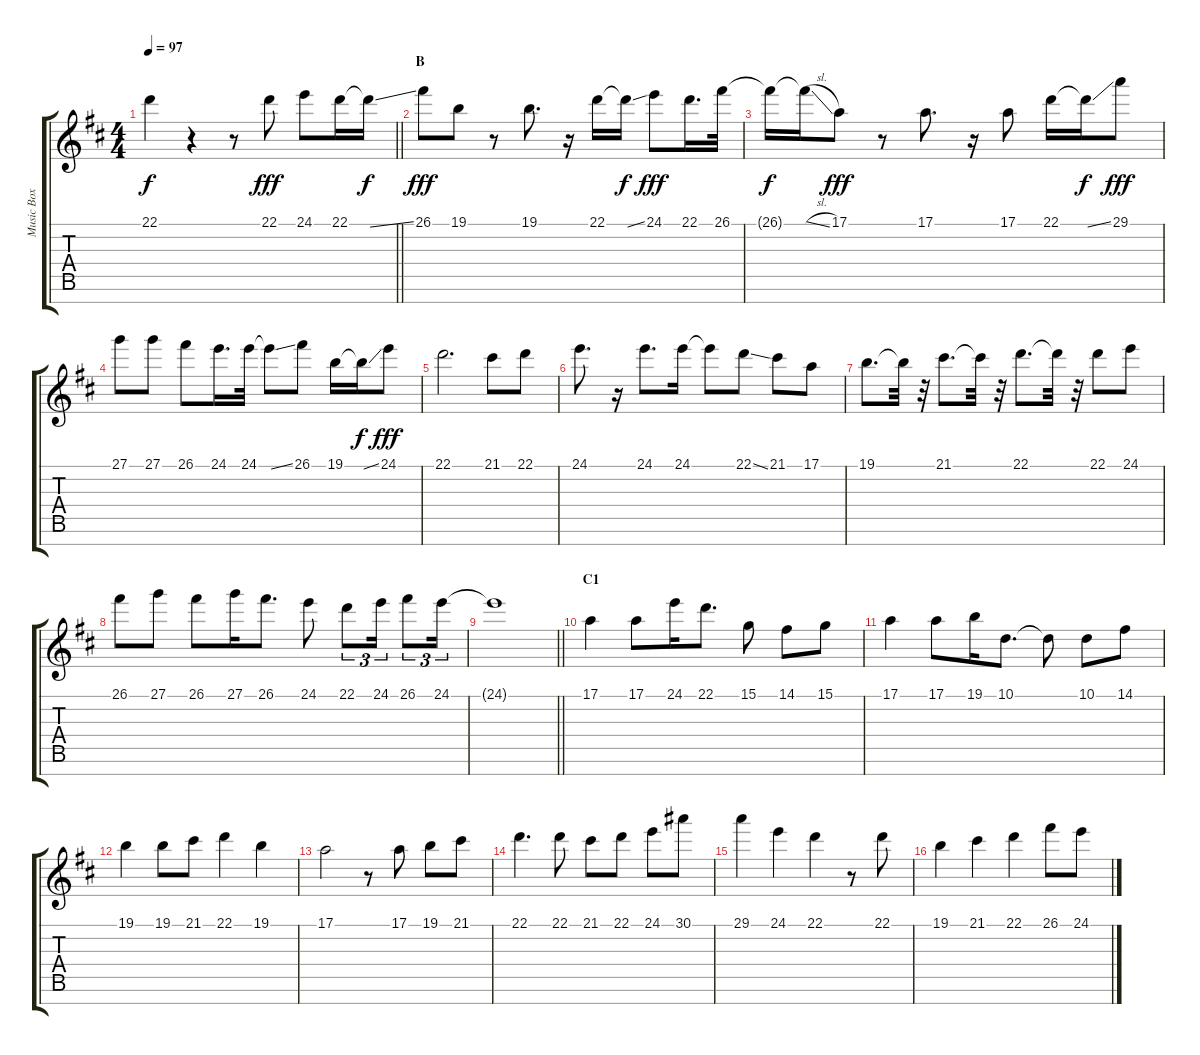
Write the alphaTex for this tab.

\track ("Music Box / Synthdizer" "Music Box ") {instrument musicbox}
\staff {score tabs}
\tuning (E4 B3 G3 D3 A2 E2 B1) {hide}
\ts (4 4)
\tempo 97
\clef g2
\barLineRight lightlight
\ks d
22.1{t}.4{dy f} r.4 r.8{volume 16 instrument electricpiano1} 22.1.8{dy fff} 24.1.8 22.1.16 22.1{ss t}.16{dy f} |
\section ("" "B")
26.1.8{dy fff} 19.1.8 r.8 19.1.8{d} r.16 22.1.16 22.1{ss t}.16{dy f} 24.1.8{dy fff} 22.1.16{d} 26.1.32 |
26.1{t}.16{dy f} 26.1{sl t}.16 17.1.8{dy fff} r.8 17.1.8{d} r.16 17.1.8 22.1.16 22.1{ss t}.16{dy f} 29.1.8{dy fff} |
27.1.8 27.1.8 26.1.8 24.1.16{d} 24.1.32 24.1{ss t}.8 26.1.8 19.1.16 19.1{ss t}.16{dy f} 24.1.8{dy fff} |
22.1.2{d} 21.1.8 22.1.8 |
24.1.8{d} r.16 24.1.8{d} 24.1.16 24.1{t}.8 22.1{ss}.8 21.1.8 17.1.8 |
19.1.8{d} 19.1{t}.32 r.32 21.1.8{d} 21.1{t}.32 r.32 22.1.8{d} 22.1{t}.32 r.32 22.1.8 24.1.8 |
26.1.8 27.1.8 26.1.8 27.1.16 26.1.8{d} 24.1.8 22.1.8{tu (3 2)} 24.1.16{tu (3 2)} 26.1.8{tu (3 2)} 24.1.16{tu (3 2)} |
\barLineRight lightlight
24.1{t}.1 |
\section ("" "C1")
17.1.4{volume 16 instrument musicbox} 17.1.8 24.1.16 22.1.8{d} 15.1.8 14.1.8 15.1.8 |
17.1.4 17.1.8 19.1.16 10.1.8{d} 10.1{t}.8 10.1.8 14.1.8 |
19.1.4 19.1.8 21.1.8 22.1.4 19.1.4 |
17.1.2 r.8 17.1.8 19.1.8 21.1.8 |
22.1.4{d} 22.1.8 21.1.8 22.1.8 24.1.8 30.1.8 |
29.1.4 24.1.4 22.1.4 r.8 22.1.8 |
19.1.4 21.1.4 22.1.4 26.1.8 24.1.8
